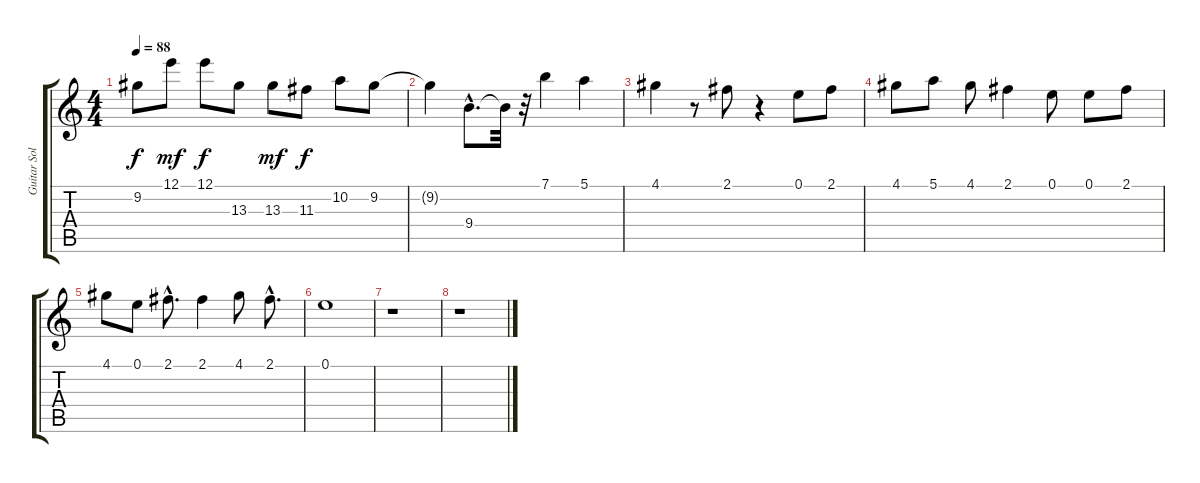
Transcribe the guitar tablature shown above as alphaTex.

\track ("Guitar Solo" "Guitar Sol") {instrument overdrivenguitar}
\staff {score tabs}
\tuning (E4 B3 G3 D3 A2 E2) {hide}
\ts (4 4)
\tempo 88
\clef g2
\ks c
9.2.8{dy f} 12.1.8{dy mf} 12.1.8{dy f} 13.3.8 13.3.8{dy mf} 11.3.8{dy f} 10.2.8 9.2.8 |
9.2{t}.4 9.4{hac}.8{d} 9.4{t}.32 r.32 7.1.4 5.1.4 |
4.1.4 r.8 2.1.8 r.4 0.1.8 2.1.8 |
4.1.8 5.1.8 4.1.8 2.1.4 0.1.8 0.1.8 2.1.8 |
4.1.8 0.1.8 2.1{hac}.8{d} 2.1.4 4.1.8 2.1{hac}.8{d} |
0.1.1 |
r.1 |
r.1
